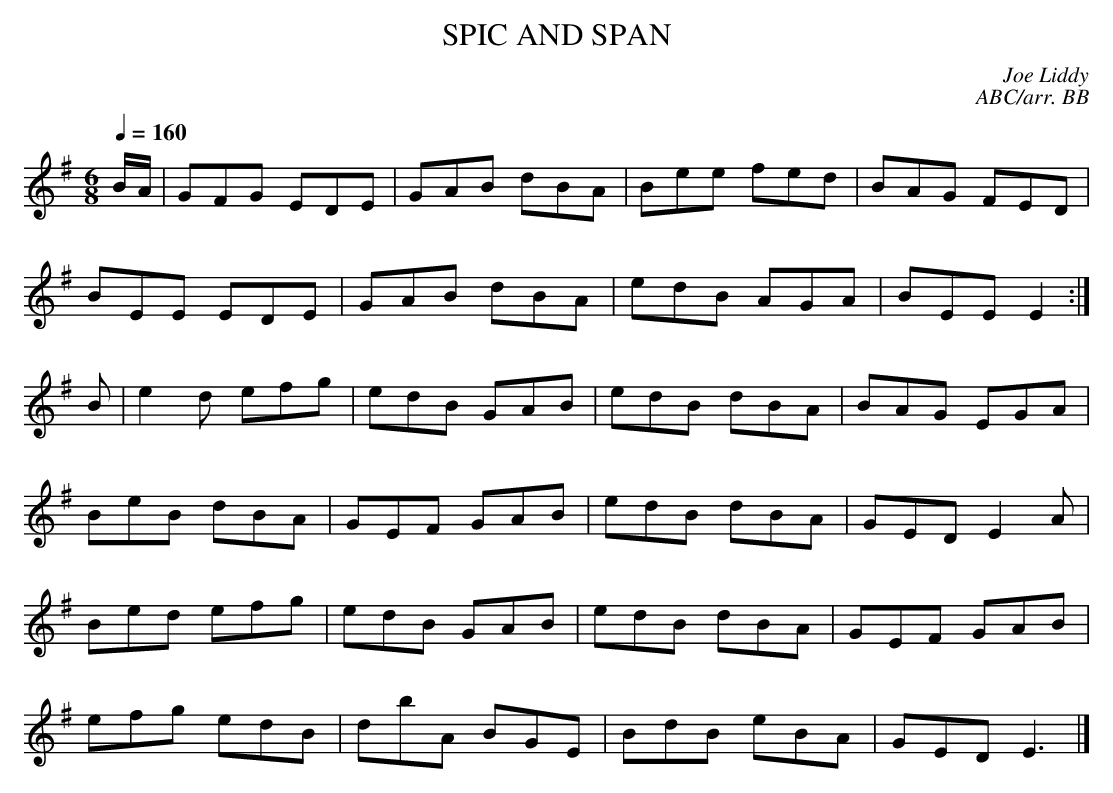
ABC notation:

X:1
T:SPIC AND SPAN
C:Joe Liddy
C:ABC/arr. BB
L:1/8
M:6/8
Q:1/4=160
K:Em
B/A/|GFG EDE|GAB dBA|Bee fed|BAG FED |
BEE EDE|GAB dBA|edB AGA|BEE E2 :|
B|e2d efg|edB GAB|edB dBA|BAG EGA |
BeB dBA|GEF GAB|edB dBA|GED E2A |
Bed efg|edB GAB|edB dBA|GEF GAB |
efg edB|dbA BGE|BdB eBA|GED E3 |]
